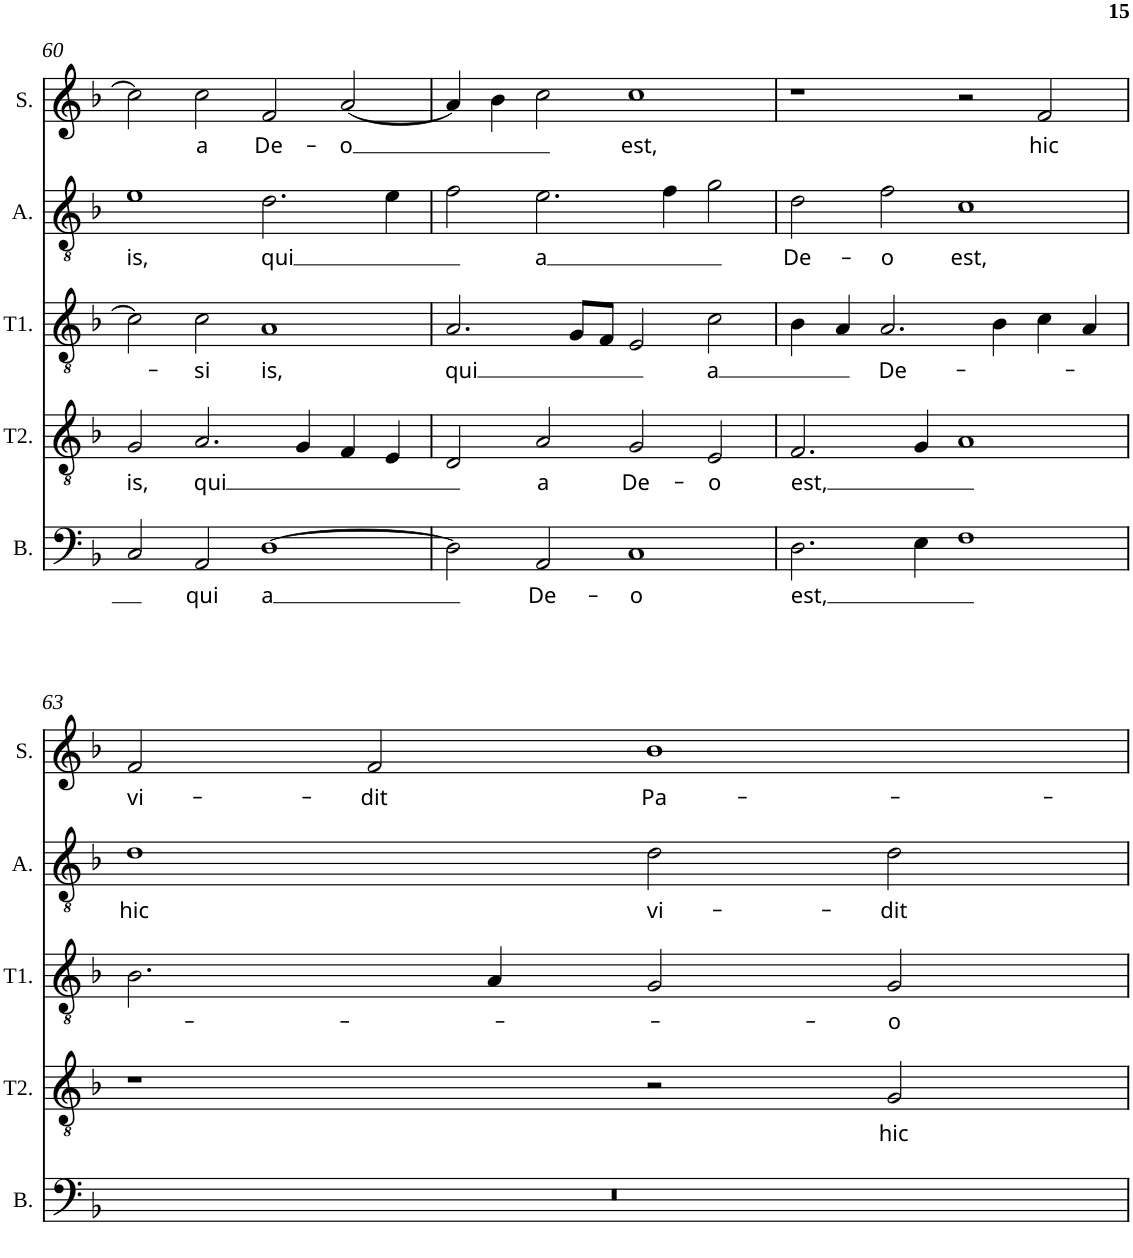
**kern	**text	**kern	**text	**kern	**text	**kern	**text	**kern	**text
*part5	*part5	*part4	*part4	*part3	*part3	*part2	*part2	*part1	*part1
*staff5	*staff5	*staff4	*staff4	*staff3	*staff3	*staff2	*staff2	*staff1	*staff1
*I"B.	*	*I"T2.	*	*I"T1.	*	*I"A.	*	*I"S.	*
*I'B.	*	*I'T2.	*	*I'T1.	*	*I'A.	*	*I'S.	*
!!LO:PB:g=z
*clefF4	*	*clefGv2	*	*clefGv2	*	*clefGv2	*	*clefG2	*
*k[b-]	*	*k[b-]	*	*k[b-]	*	*k[b-]	*	*k[b-]	*
*F:	*	*F:	*	*F:	*	*F:	*	*F:	*
*M4/2	*	*M4/2	*	*M4/2	*	*M4/2	*	*M4/2	*
=60	=60	=60	=60	=60	=60	=60	=60	=60	=60
!	!	!	!LO:LY:b	!	!	!	!LO:LY:b	!	!
2C/	.	2G/	is,	2c\]	.	1e	is,	2cc\]	.
!	!LO:LY:b	!	!LO:LY:b	!	!LO:LY:b	!	!	!	!LO:LY:b
2AA/	qui	2.A/	qui	2c\	-si	.	.	2cc\	a
!	!LO:LY:b	!	!	!	!LO:LY:b	!	!LO:LY:b	!	!LO:LY:b
[1D	a	.	.	1A	is,	2.d\	qui	2f/	De-
.	.	4G/	.	.	.	.	.	.	.
!	!	!	!	!	!	!	!	!	!LO:LY:b
.	.	4F/	.	.	.	.	.	[2a/	-o
.	.	4E/	.	.	.	4e\	.	.	.
=61	=61	=61	=61	=61	=61	=61	=61	=61	=61
!	!	!	!	!	!LO:LY:b	!	!	!	!
2D\]	.	2D/	.	2.A/	qui	2f\	.	4a/]	.
.	.	.	.	.	.	.	.	4b-\	.
!	!LO:LY:b	!	!LO:LY:b	!	!	!	!LO:LY:b	!	!
2AA/	De-	2A/	a	.	.	2.e\	a	2cc\	.
.	.	.	.	8G/L	.	.	.	.	.
.	.	.	.	8F/J	.	.	.	.	.
!	!LO:LY:b	!	!LO:LY:b	!	!	!	!	!	!LO:LY:b
1C	-o	2G/	De-	2E/	.	.	.	1cc	est,
.	.	.	.	.	.	4f\	.	.	.
!	!	!	!LO:LY:b	!	!LO:LY:b	!	!	!	!
.	.	2E/	-o	2c\	a	2g\	.	.	.
=62	=62	=62	=62	=62	=62	=62	=62	=62	=62
!	!LO:LY:b	!	!LO:LY:b	!	!	!	!LO:LY:b	!	!
2.D\	est,	2.F/	est,	4B-\	.	2d\	De-	1r	.
.	.	.	.	4A/	.	.	.	.	.
!	!	!	!	!	!LO:LY:b	!	!LO:LY:b	!	!
.	.	.	.	2.A/	De-	2f\	-o	.	.
4E\	.	4G/	.	.	.	.	.	.	.
!	!	!	!	!	!	!	!LO:LY:b	!	!
1F	.	1A	.	.	.	1c	est,	2r	.
.	.	.	.	4B-\	.	.	.	.	.
!	!	!	!	!	!	!	!	!	!LO:LY:b
.	.	.	.	4c\	.	.	.	2f/	hic
.	.	.	.	4A/	.	.	.	.	.
!!LO:LB:g=z
=63	=63	=63	=63	=63	=63	=63	=63	=63	=63
!	!	!	!	!	!	!	!LO:LY:b	!	!LO:LY:b
0r	.	1r	.	2.B-\	.	1d	hic	2f/	vi-
!	!	!	!	!	!	!	!	!	!LO:LY:b
.	.	.	.	.	.	.	.	2f/	-dit
.	.	.	.	4A/	.	.	.	.	.
!	!	!	!	!	!	!	!LO:LY:b	!	!LO:LY:b
.	.	2r	.	2G/	.	2d\	vi-	1b-	Pa-
!	!	!	!LO:LY:b	!	!LO:LY:b	!	!LO:LY:b	!	!
.	.	2G/	hic	2G/	-o	2d\	-dit	.	.
=	=	=	=	=	=	=	=	=	=
*-	*-	*-	*-	*-	*-	*-	*-	*-	*-
